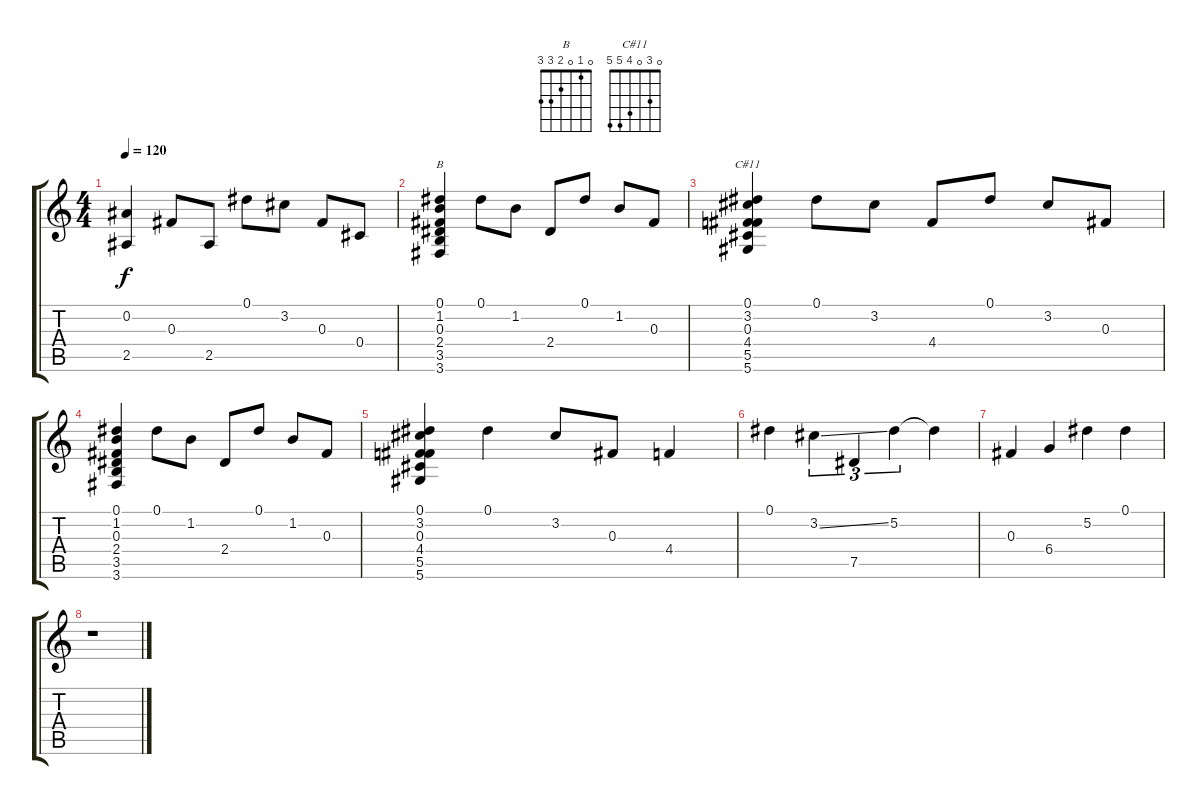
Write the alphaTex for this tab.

\track "" {instrument acousticguitarnylon}
\staff {score tabs}
\tuning (Eb4 Bb3 Gb3 Db3 Ab2 Eb2) {hide}
\chord ("B" 0 1 0 2 3 3)
\chord ("C#11" 0 3 0 4 5 5)
\ts (4 4)
\tempo 120
\clef g2
\ks c
(0.2 2.5).4{dy f} 0.3.8 2.5.8 0.1.8 3.2.8 0.3.8 0.4.8 |
(0.1 1.2 0.3 2.4 3.5 3.6).4{ch "B"} 0.1.8 1.2.8 2.4.8 0.1.8 1.2.8 0.3.8 |
(0.1 3.2 0.3 4.4 5.5 5.6).4{ch "C#11"} 0.1.8 3.2.8 4.4.8 0.1.8 3.2.8 0.3.8 |
(0.1 1.2 0.3 2.4 3.5 3.6).4 0.1.8 1.2.8 2.4.8 0.1.8 1.2.8 0.3.8 |
(0.1 3.2 0.3 4.4 5.5 5.6).4 0.1.4 3.2.8 0.3.8 4.4.4 |
0.1.4 3.2{ss}.4{tu (3 2)} 7.5.4{tu (3 2)} 5.2.4{tu (3 2)} 5.2{t}.4 |
0.3.4 6.4.4 5.2.4 0.1.4 |
r.1
